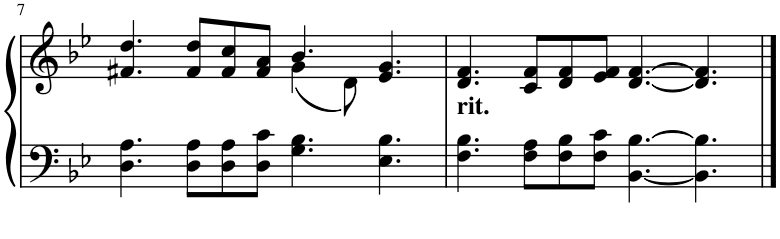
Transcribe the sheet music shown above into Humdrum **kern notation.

**kern	**kern
*part1	*part1
*staff2	*staff1
*I"Piano	*
*I'Pno.	*
!!LO:PB:g=z
*clefF4	*clefG2
*k[b-e-]	*k[b-e-]
*M12/8	*M12/8
=7	=7
*	*^
4.D\ 4.A\	4.f#X/ 4.dd/	2.ryy
8D\ 8A\L	8f#/ 8dd/L	.
8D\ 8A\	8f#/ 8cc/	.
8D\ 8c\J	8f#/ 8a/J	.
4.G\ 4.B-\	4.b-/	(4g\
.	.	8d\)
4.E-\ 4.B-\	4.e-/ 4.g/	4.ryy
=8	=8	=8
!	!LO:TX:b:B:t=rit.	!
*	*v	*v
4.F\ 4.B-\	4.d/ 4.f/
8F\ 8A\L	8c/ 8f/L
8F\ 8B-\	8d/ 8f/
8F\ 8c\J	8e-/ 8f/J
[4.BB-\ [4.B-\	[4.d/ [4.f/
4.BB-\] 4.B-\]	4.d/] 4.f/]
==	==
*-	*-
